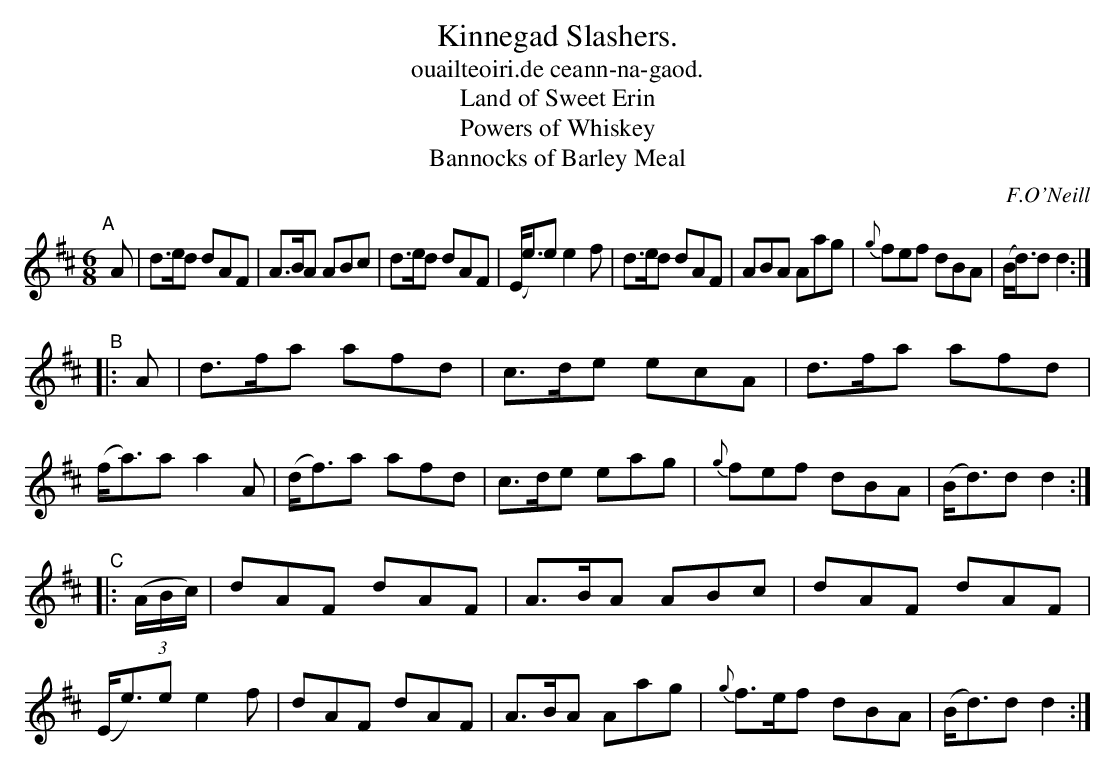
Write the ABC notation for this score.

X:1
T: Kinnegad Slashers.
T: ouailteoiri.de ceann-na-gaod.
T: Land of Sweet Erin
T: Powers of Whiskey
T: Bannocks of Barley Meal
O: F.O'Neill
M: 6/8
L: 1/8
K: D
"^A"[|] A |\
d>ed dAF | A>BA ABc | d>ed dAF | (E<e)e e2f |\
d>ed dAF | ABA Aag | {g}fef dBA | (B<d)d d2 :|
"^B"|: A |\
d>fa afd | c>de ecA | d>fa afd | (f<a)a a2A |\
(d<f)a afd | c>de eag | {g}fef dBA | (B<d)d d2 :|
"^C"|: ((3A/2B/2c/2) |\
dAF dAF | A>BA ABc | dAF dAF | (E<e)e e2f |\
dAF dAF | A>BA Aag | {g}f>ef dBA | (B<d)d d2 :|
